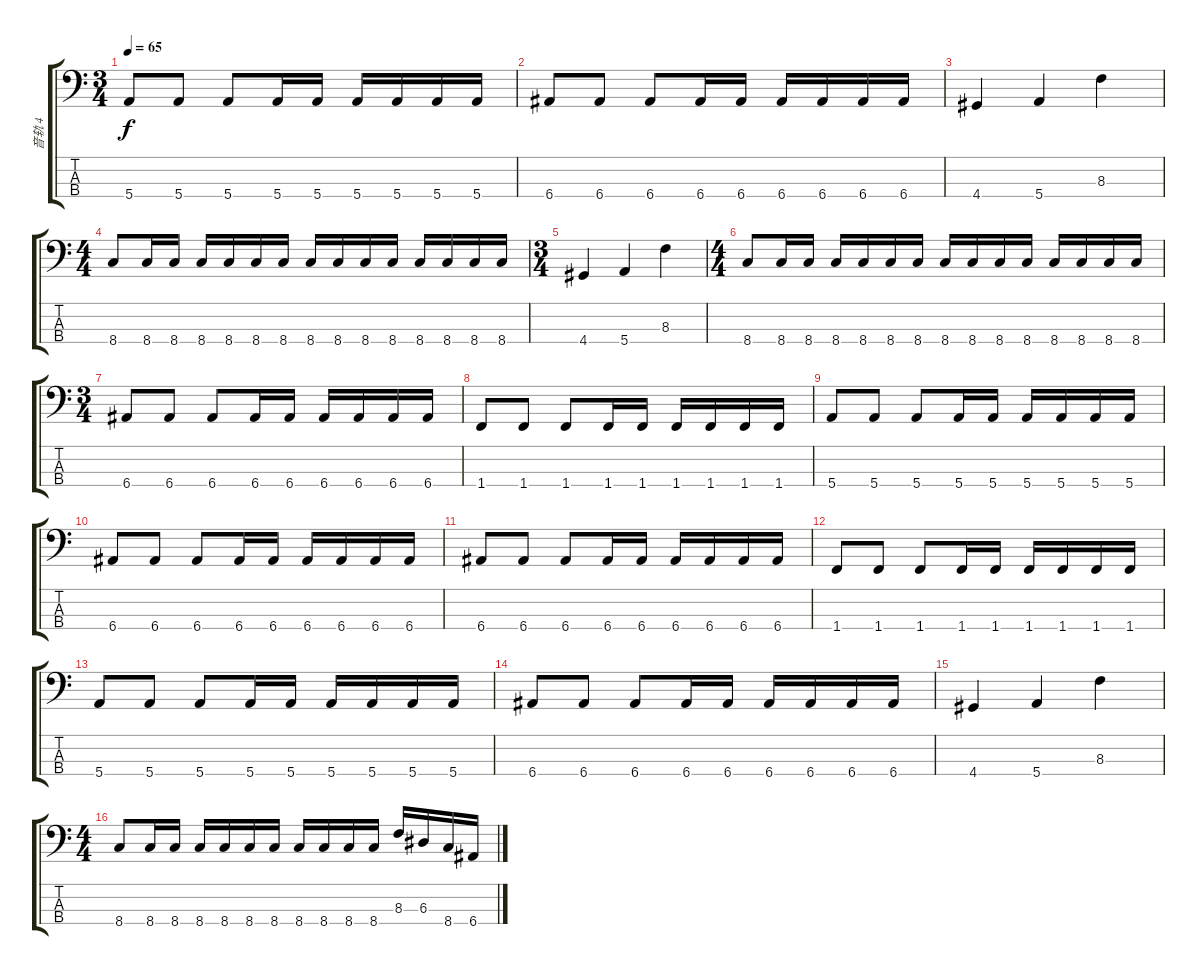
\track ("音轨 4" "音轨 4") {instrument electricbassfinger}
\staff {score tabs}
\tuning (G2 D2 A1 E1) {hide}
\ts (3 4)
\tempo 65
\clef f4
\ks c
5.4.8{dy f} 5.4.8 5.4.8 5.4.16 5.4.16 5.4.16 5.4.16 5.4.16 5.4.16 |
6.4.8 6.4.8 6.4.8 6.4.16 6.4.16 6.4.16 6.4.16 6.4.16 6.4.16 |
4.4.4 5.4.4 8.3.4 |
\ts (4 4)
8.4.8 8.4.16 8.4.16 8.4.16 8.4.16 8.4.16 8.4.16 8.4.16 8.4.16 8.4.16 8.4.16 8.4.16 8.4.16 8.4.16 8.4.16 |
\ts (3 4)
4.4.4 5.4.4 8.3.4 |
\ts (4 4)
8.4.8 8.4.16 8.4.16 8.4.16 8.4.16 8.4.16 8.4.16 8.4.16 8.4.16 8.4.16 8.4.16 8.4.16 8.4.16 8.4.16 8.4.16 |
\ts (3 4)
6.4.8 6.4.8 6.4.8 6.4.16 6.4.16 6.4.16 6.4.16 6.4.16 6.4.16 |
1.4.8 1.4.8 1.4.8 1.4.16 1.4.16 1.4.16 1.4.16 1.4.16 1.4.16 |
5.4.8 5.4.8 5.4.8 5.4.16 5.4.16 5.4.16 5.4.16 5.4.16 5.4.16 |
6.4.8 6.4.8 6.4.8 6.4.16 6.4.16 6.4.16 6.4.16 6.4.16 6.4.16 |
6.4.8 6.4.8 6.4.8 6.4.16 6.4.16 6.4.16 6.4.16 6.4.16 6.4.16 |
1.4.8 1.4.8 1.4.8 1.4.16 1.4.16 1.4.16 1.4.16 1.4.16 1.4.16 |
5.4.8 5.4.8 5.4.8 5.4.16 5.4.16 5.4.16 5.4.16 5.4.16 5.4.16 |
6.4.8 6.4.8 6.4.8 6.4.16 6.4.16 6.4.16 6.4.16 6.4.16 6.4.16 |
4.4.4 5.4.4 8.3.4 |
\ts (4 4)
8.4.8 8.4.16 8.4.16 8.4.16 8.4.16 8.4.16 8.4.16 8.4.16 8.4.16 8.4.16 8.4.16 8.3.16 6.3.16 8.4.16 6.4.16
